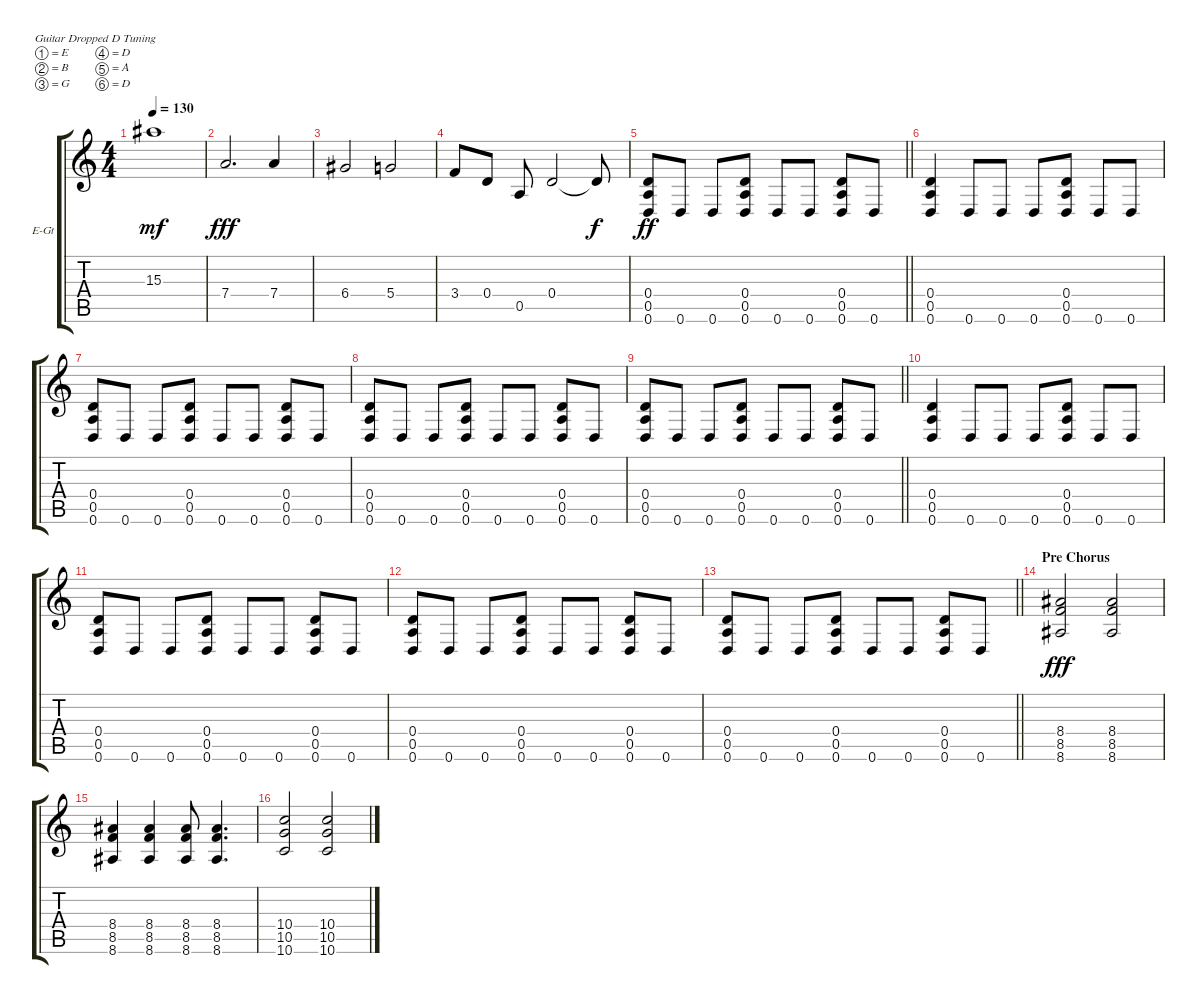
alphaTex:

\bracketExtendMode groupsimilarinstruments
\firstSystemTrackNameOrientation horizontal
\otherSystemsTrackNameOrientation horizontal
\track ("Guitar (Zacky)" "E-Gt") {instrument overdrivenguitar}
\staff {score tabs}
\tuning (E4 B3 G3 D3 A2 D2)
\ts (4 4)
\tempo 130
\clef g2
\ks c
15.3{t}.1{dy mf} |
7.4.2{d dy fff} 7.4.4 |
6.4.2 5.4.2 |
3.4.8 0.4.8 0.5.8 0.4.2 0.4{t}.8{dy f} |
\barLineRight lightlight
(0.4 0.5 0.6).8{dy ff} 0.6.8 0.6.8 (0.4 0.5 0.6).8 0.6.8 0.6.8 (0.4 0.5 0.6).8 0.6.8 |
(0.4 0.5 0.6).4 0.6.8 0.6.8 0.6.8 (0.4 0.5 0.6).8 0.6.8 0.6.8 |
(0.4 0.5 0.6).8 0.6.8 0.6.8 (0.4 0.5 0.6).8 0.6.8 0.6.8 (0.4 0.5 0.6).8 0.6.8 |
(0.4 0.5 0.6).8 0.6.8 0.6.8 (0.4 0.5 0.6).8 0.6.8 0.6.8 (0.4 0.5 0.6).8 0.6.8 |
\barLineRight lightlight
(0.4 0.5 0.6).8 0.6.8 0.6.8 (0.4 0.5 0.6).8 0.6.8 0.6.8 (0.4 0.5 0.6).8 0.6.8 |
(0.4 0.5 0.6).4 0.6.8 0.6.8 0.6.8 (0.4 0.5 0.6).8 0.6.8 0.6.8 |
(0.4 0.5 0.6).8 0.6.8 0.6.8 (0.4 0.5 0.6).8 0.6.8 0.6.8 (0.4 0.5 0.6).8 0.6.8 |
(0.4 0.5 0.6).8 0.6.8 0.6.8 (0.4 0.5 0.6).8 0.6.8 0.6.8 (0.4 0.5 0.6).8 0.6.8 |
\barLineRight lightlight
(0.4 0.5 0.6).8 0.6.8 0.6.8 (0.4 0.5 0.6).8 0.6.8 0.6.8 (0.4 0.5 0.6).8 0.6.8 |
\section ("" "Pre Chorus")
(8.4 8.5 8.6).2{dy fff} (8.4 8.5 8.6).2 |
(8.4 8.5 8.6).4 (8.4 8.5 8.6).4 (8.4 8.5 8.6).8 (8.4 8.5 8.6).4{d} |
(10.4 10.5 10.6).2 (10.4 10.5 10.6).2
